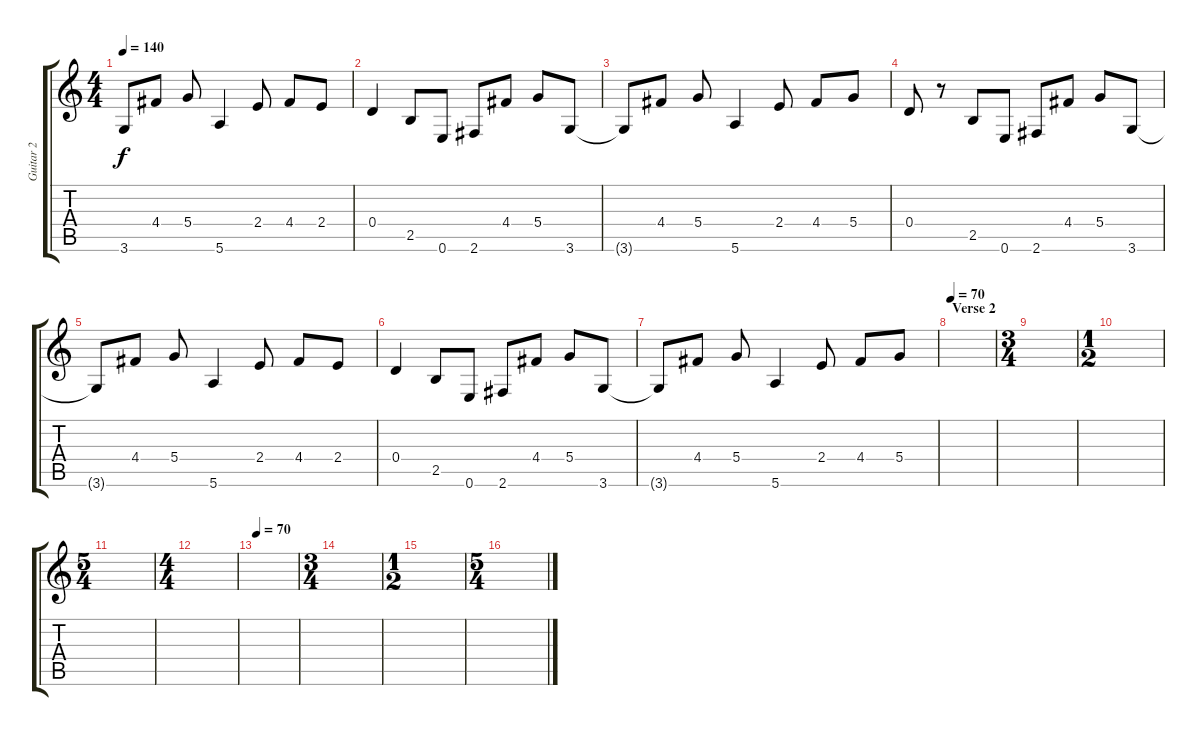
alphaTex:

\track ("Guitar 2" "Guitar 2") {instrument distortionguitar}
\staff {score tabs}
\tuning (E4 B3 G3 D3 A2 E2) {hide}
\ts (4 4)
\tempo 140
\clef g2
\ks c
3.6{t}.8{dy f} 4.4.8 5.4.8 5.6.4 2.4.8 4.4.8 2.4.8 |
0.4.4 2.5.8 0.6.8 2.6.8 4.4.8 5.4.8 3.6.8 |
3.6{t}.8 4.4.8 5.4.8 5.6.4 2.4.8 4.4.8 5.4.8 |
0.4.8 r.8 2.5.8 0.6.8 2.6.8 4.4.8 5.4.8 3.6.8 |
3.6{t}.8 4.4.8 5.4.8 5.6.4 2.4.8 4.4.8 2.4.8 |
0.4.4 2.5.8 0.6.8 2.6.8 4.4.8 5.4.8 3.6.8 |
3.6{t}.8 4.4.8 5.4.8 5.6.4 2.4.8 4.4.8 5.4.8 |
\section ("" "Verse 2")
\tempo 70
|
\ts (3 4)
|
\ts (1 2)
|
\ts (5 4)
|
\ts (4 4)
|
\tempo 70
|
\ts (3 4)
|
\ts (1 2)
|
\ts (5 4)
